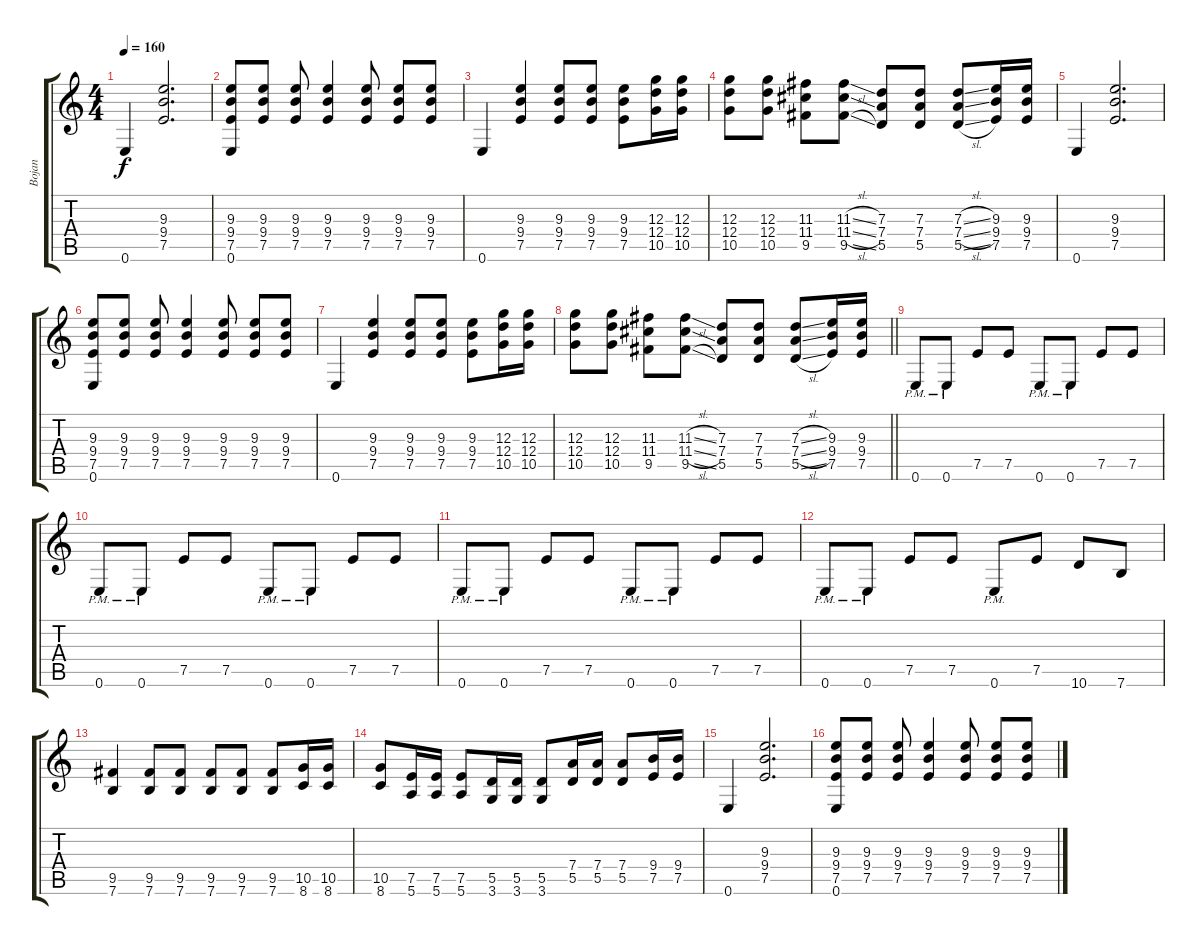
\track ("Bojan" "Bojan") {instrument distortionguitar}
\staff {score tabs}
\tuning (E4 B3 G3 D3 A2 E2) {hide}
\ts (4 4)
\tempo 160
\clef g2
\ks c
0.6.4{dy f} (9.3 9.4 7.5).2{d} |
(9.3 9.4 7.5 0.6).8 (9.3 9.4 7.5).8 (9.3 9.4 7.5).8 (9.3 9.4 7.5).4 (9.3 9.4 7.5).8 (9.3 9.4 7.5).8 (9.3 9.4 7.5).8 |
0.6.4 (9.3 9.4 7.5).4 (9.3 9.4 7.5).8 (9.3 9.4 7.5).8 (9.3 9.4 7.5).8 (12.3 12.4 10.5).16 (12.3 12.4 10.5).16 |
(12.3 12.4 10.5).8 (12.3 12.4 10.5).8 (11.3 11.4 9.5).8 (11.3{sl} 11.4{sl} 9.5{sl}).8 (7.3 7.4 5.5).8 (7.3 7.4 5.5).8 (7.3{sl} 7.4{sl} 5.5{sl}).8 (9.3 9.4 7.5).16 (9.3 9.4 7.5).16 |
0.6.4 (9.3 9.4 7.5).2{d} |
(9.3 9.4 7.5 0.6).8 (9.3 9.4 7.5).8 (9.3 9.4 7.5).8 (9.3 9.4 7.5).4 (9.3 9.4 7.5).8 (9.3 9.4 7.5).8 (9.3 9.4 7.5).8 |
0.6.4 (9.3 9.4 7.5).4 (9.3 9.4 7.5).8 (9.3 9.4 7.5).8 (9.3 9.4 7.5).8 (12.3 12.4 10.5).16 (12.3 12.4 10.5).16 |
\barLineRight lightlight
(12.3 12.4 10.5).8 (12.3 12.4 10.5).8 (11.3 11.4 9.5).8 (11.3{sl} 11.4{sl} 9.5{sl}).8 (7.3 7.4 5.5).8 (7.3 7.4 5.5).8 (7.3{sl} 7.4{sl} 5.5{sl}).8 (9.3 9.4 7.5).16 (9.3 9.4 7.5).16 |
0.6{pm}.8 0.6{pm}.8 7.5.8 7.5.8 0.6{pm}.8 0.6{pm}.8 7.5.8 7.5.8 |
0.6{pm}.8 0.6{pm}.8 7.5.8 7.5.8 0.6{pm}.8 0.6{pm}.8 7.5.8 7.5.8 |
0.6{pm}.8 0.6{pm}.8 7.5.8 7.5.8 0.6{pm}.8 0.6{pm}.8 7.5.8 7.5.8 |
0.6{pm}.8 0.6{pm}.8 7.5.8 7.5.8 0.6{pm}.8 7.5.8 10.6.8 7.6.8 |
(9.5 7.6).4 (9.5 7.6).8 (9.5 7.6).8 (9.5 7.6).8 (9.5 7.6).8 (9.5 7.6).8 (10.5 8.6).16 (10.5 8.6).16 |
(10.5 8.6).8 (7.5 5.6).16 (7.5 5.6).16 (7.5 5.6).8 (5.5 3.6).16 (5.5 3.6).16 (5.5 3.6).8 (7.4 5.5).16 (7.4 5.5).16 (7.4 5.5).8 (9.4 7.5).16 (9.4 7.5).16 |
0.6.4 (9.3 9.4 7.5).2{d} |
(9.3 9.4 7.5 0.6).8 (9.3 9.4 7.5).8 (9.3 9.4 7.5).8 (9.3 9.4 7.5).4 (9.3 9.4 7.5).8 (9.3 9.4 7.5).8 (9.3 9.4 7.5).8
